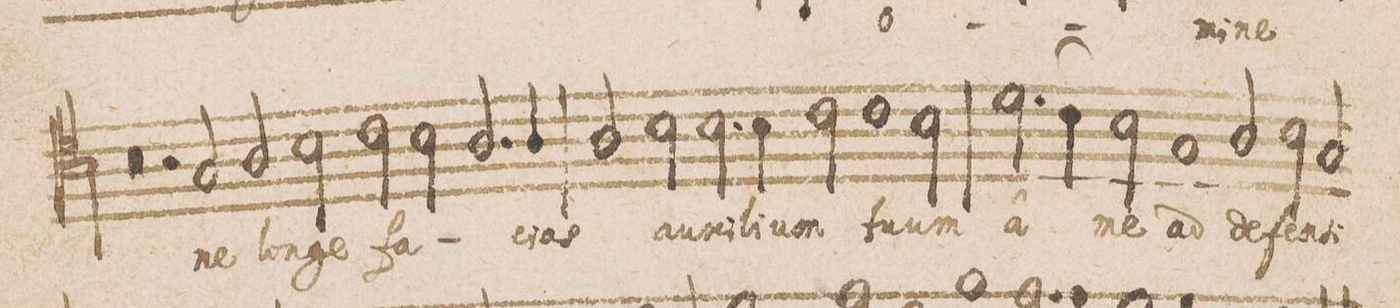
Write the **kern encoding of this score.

**kern	**text
*I"Tenore.	*
*clefC4	*
*k[]	*
*met(C|)	*
*M2/1	*
0r	.
=5-	=5-
2r	.
2G/	ne
2A/	lon-
2B\	-ge
=6-	=6-
2c\	fa-
2B\	.
2.A/	.
4A/	-ci-
=7-	=7-
2A/	-as
2B\	au-
2.B\	-xi-
4B\	-li-
=8-	=8-
2c\	-um
1c	tu-
2B\	-um
=9-	=9-
(2.d\	a
4c\)	.
2B\	me
1G/	ad
=10-	=10-
2A/	de-
2B\	-fen-
2G/	-si-
=11-	=11-
*-	*-
